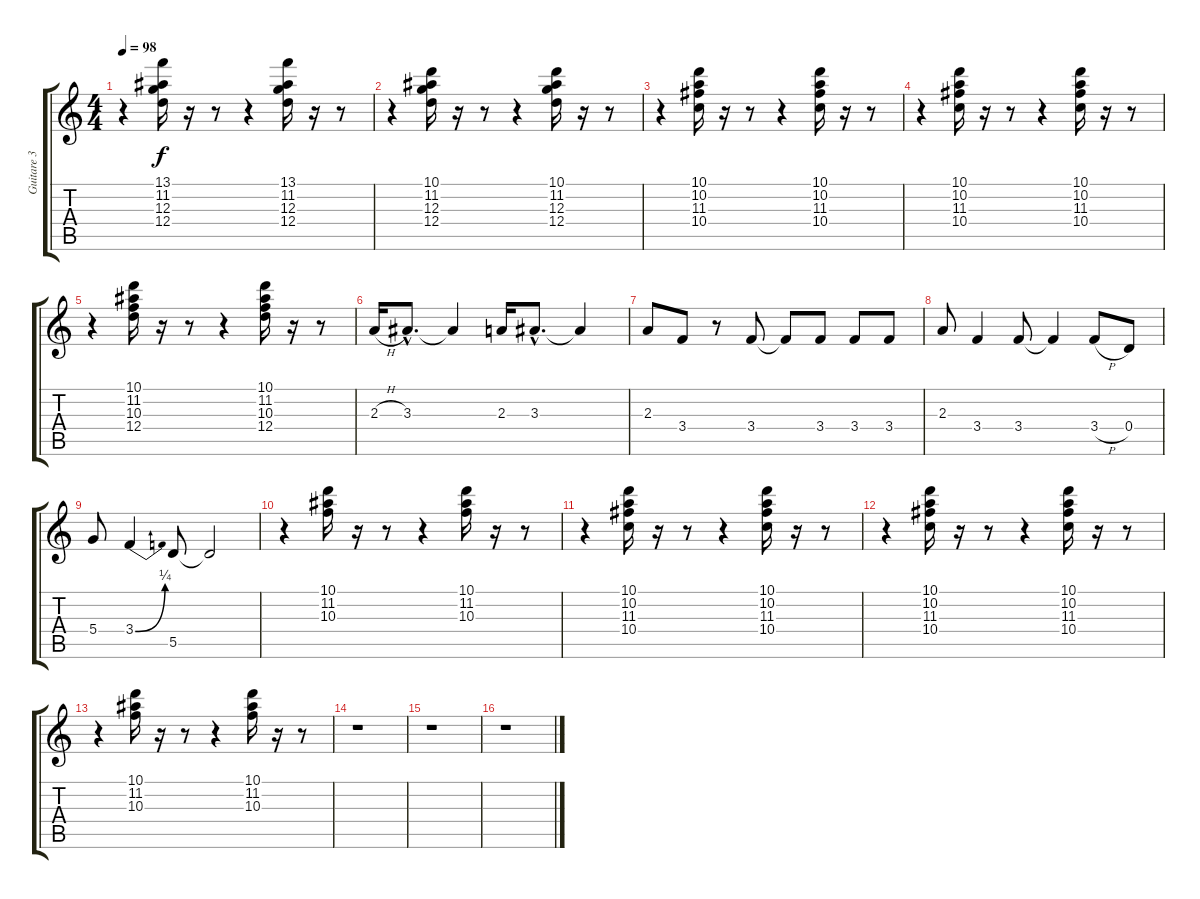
\track ("Guitare 3 Claire" "Guitare 3 ") {instrument electricguitarclean}
\staff {score tabs}
\tuning (E4 B3 G3 D3 A2 E2) {hide}
\ts (4 4)
\tempo 98
\clef g2
\ks c
r.4{dy f} (13.1 11.2 12.3 12.4).16 r.16 r.8 r.4 (13.1 11.2 12.3 12.4).16 r.16 r.8 |
r.4 (10.1 11.2 12.3 12.4).16 r.16 r.8 r.4 (10.1 11.2 12.3 12.4).16 r.16 r.8 |
r.4 (10.1 10.2 11.3 10.4).16 r.16 r.8 r.4 (10.1 10.2 11.3 10.4).16 r.16 r.8 |
r.4 (10.1 10.2 11.3 10.4).16 r.16 r.8 r.4 (10.1 10.2 11.3 10.4).16 r.16 r.8 |
r.4 (10.1 11.2 10.3 12.4).16 r.16 r.8 r.4 (10.1 11.2 10.3 12.4).16 r.16 r.8 |
2.3{h}.16 3.3{hac}.8{d} 3.3{t}.4 2.3.16 3.3{hac}.8{d} 3.3{t}.4 |
2.3.8 3.4.8 r.8 3.4.8 3.4{t}.8 3.4.8 3.4.8 3.4.8 |
2.3.8 3.4.4 3.4.8 3.4{t}.4 3.4{h}.8 0.4.8 |
5.4.8 3.4{be (bend 0 0 60 1)}.4 5.5.8 5.5{t}.2 |
r.4 (10.1 11.2 10.3).16 r.16 r.8 r.4 (10.1 11.2 10.3).16 r.16 r.8 |
r.4 (10.1 10.2 11.3 10.4).16 r.16 r.8 r.4 (10.1 10.2 11.3 10.4).16 r.16 r.8 |
r.4 (10.1 10.2 11.3 10.4).16 r.16 r.8 r.4 (10.1 10.2 11.3 10.4).16 r.16 r.8 |
r.4 (10.1 11.2 10.3).16 r.16 r.8 r.4 (10.1 11.2 10.3).16 r.16 r.8 |
r.1 |
r.1 |
r.1
